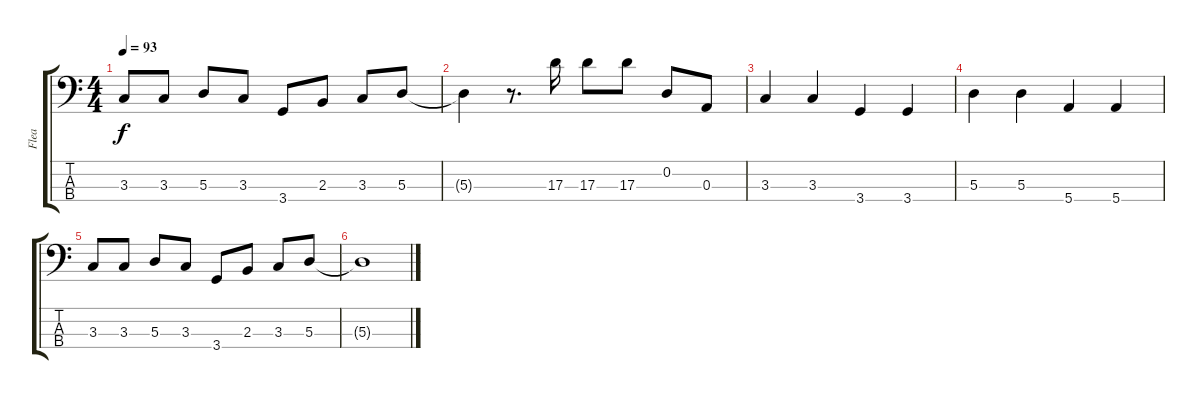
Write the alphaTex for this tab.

\track ("Flea" "Flea") {instrument electricbassfinger}
\staff {score tabs}
\tuning (G2 D2 A1 E1) {hide}
\ts (4 4)
\tempo 93
\clef f4
\ks c
3.3.8{dy f} 3.3.8 5.3.8 3.3.8 3.4.8 2.3.8 3.3.8 5.3.8 |
5.3{t}.4 r.8{d} 17.3.16 17.3.8 17.3.8 0.2.8 0.3.8 |
3.3.4{instrument electricbassfinger} 3.3.4 3.4.4 3.4.4 |
5.3.4 5.3.4 5.4.4 5.4.4 |
3.3.8 3.3.8 5.3.8 3.3.8 3.4.8 2.3.8 3.3.8 5.3.8 |
5.3{t}.1
